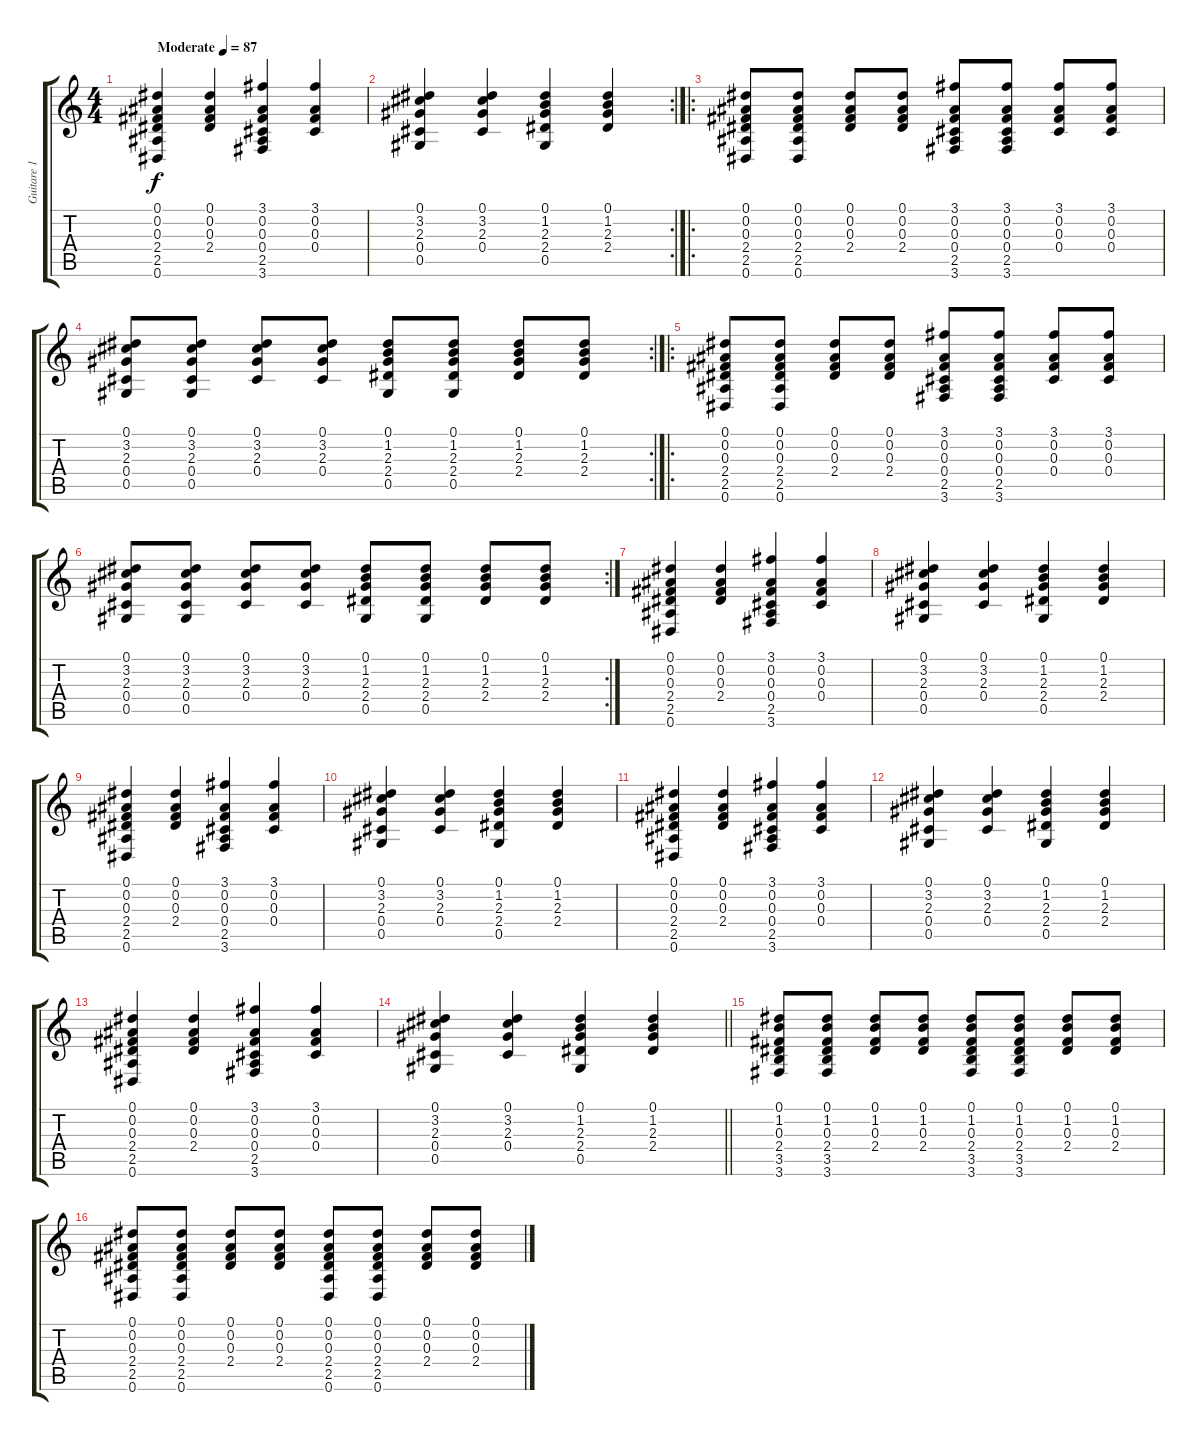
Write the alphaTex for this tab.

\track ("Guitare 1" "Guitare 1") {instrument electricguitarclean}
\staff {score tabs}
\tuning (Eb4 Bb3 Gb3 Db3 Ab2 Eb2) {hide}
\ts (4 4)
\tempo (87 "Moderate")
\clef g2
\ks c
(0.1 0.2 0.3 2.4 2.5 0.6).4{dy f instrument electricguitarclean} (0.1 0.2 0.3 2.4).4 (3.1 0.2 0.3 0.4 2.5 3.6).4 (3.1 0.2 0.3 0.4).4 |
\rc 2
(0.1 3.2 2.3 0.4 0.5).4 (0.1 3.2 2.3 0.4).4 (0.1 1.2 2.3 2.4 0.5).4 (0.1 1.2 2.3 2.4).4 |
\ro
(0.1 0.2 0.3 2.4 2.5 0.6).8 (0.1 0.2 0.3 2.4 2.5 0.6).8 (0.1 0.2 0.3 2.4).8 (0.1 0.2 0.3 2.4).8 (3.1 0.2 0.3 0.4 2.5 3.6).8 (3.1 0.2 0.3 0.4 2.5 3.6).8 (3.1 0.2 0.3 0.4).8 (3.1 0.2 0.3 0.4).8 |
\rc 2
(0.1 3.2 2.3 0.4 0.5).8 (0.1 3.2 2.3 0.4 0.5).8 (0.1 3.2 2.3 0.4).8 (0.1 3.2 2.3 0.4).8 (0.1 1.2 2.3 2.4 0.5).8 (0.1 1.2 2.3 2.4 0.5).8 (0.1 1.2 2.3 2.4).8 (0.1 1.2 2.3 2.4).8 |
\ro
(0.1 0.2 0.3 2.4 2.5 0.6).8 (0.1 0.2 0.3 2.4 2.5 0.6).8 (0.1 0.2 0.3 2.4).8 (0.1 0.2 0.3 2.4).8 (3.1 0.2 0.3 0.4 2.5 3.6).8 (3.1 0.2 0.3 0.4 2.5 3.6).8 (3.1 0.2 0.3 0.4).8 (3.1 0.2 0.3 0.4).8 |
\rc 2
(0.1 3.2 2.3 0.4 0.5).8 (0.1 3.2 2.3 0.4 0.5).8 (0.1 3.2 2.3 0.4).8 (0.1 3.2 2.3 0.4).8 (0.1 1.2 2.3 2.4 0.5).8 (0.1 1.2 2.3 2.4 0.5).8 (0.1 1.2 2.3 2.4).8 (0.1 1.2 2.3 2.4).8 |
(0.1 0.2 0.3 2.4 2.5 0.6).4 (0.1 0.2 0.3 2.4).4 (3.1 0.2 0.3 0.4 2.5 3.6).4 (3.1 0.2 0.3 0.4).4 |
(0.1 3.2 2.3 0.4 0.5).4 (0.1 3.2 2.3 0.4).4 (0.1 1.2 2.3 2.4 0.5).4 (0.1 1.2 2.3 2.4).4 |
(0.1 0.2 0.3 2.4 2.5 0.6).4 (0.1 0.2 0.3 2.4).4 (3.1 0.2 0.3 0.4 2.5 3.6).4 (3.1 0.2 0.3 0.4).4 |
(0.1 3.2 2.3 0.4 0.5).4 (0.1 3.2 2.3 0.4).4 (0.1 1.2 2.3 2.4 0.5).4 (0.1 1.2 2.3 2.4).4 |
(0.1 0.2 0.3 2.4 2.5 0.6).4 (0.1 0.2 0.3 2.4).4 (3.1 0.2 0.3 0.4 2.5 3.6).4 (3.1 0.2 0.3 0.4).4 |
(0.1 3.2 2.3 0.4 0.5).4 (0.1 3.2 2.3 0.4).4 (0.1 1.2 2.3 2.4 0.5).4 (0.1 1.2 2.3 2.4).4 |
(0.1 0.2 0.3 2.4 2.5 0.6).4 (0.1 0.2 0.3 2.4).4 (3.1 0.2 0.3 0.4 2.5 3.6).4 (3.1 0.2 0.3 0.4).4 |
\barLineRight lightlight
(0.1 3.2 2.3 0.4 0.5).4 (0.1 3.2 2.3 0.4).4 (0.1 1.2 2.3 2.4 0.5).4 (0.1 1.2 2.3 2.4).4 |
(0.1 1.2 0.3 2.4 3.5 3.6).8 (0.1 1.2 0.3 2.4 3.5 3.6).8 (0.1 1.2 0.3 2.4).8 (0.1 1.2 0.3 2.4).8 (0.1 1.2 0.3 2.4 3.5 3.6).8 (0.1 1.2 0.3 2.4 3.5 3.6).8 (0.1 1.2 0.3 2.4).8 (0.1 1.2 0.3 2.4).8 |
(0.1 0.2 0.3 2.4 2.5 0.6).8 (0.1 0.2 0.3 2.4 2.5 0.6).8 (0.1 0.2 0.3 2.4).8 (0.1 0.2 0.3 2.4).8 (0.1 0.2 0.3 2.4 2.5 0.6).8 (0.1 0.2 0.3 2.4 2.5 0.6).8 (0.1 0.2 0.3 2.4).8 (0.1 0.2 0.3 2.4).8
